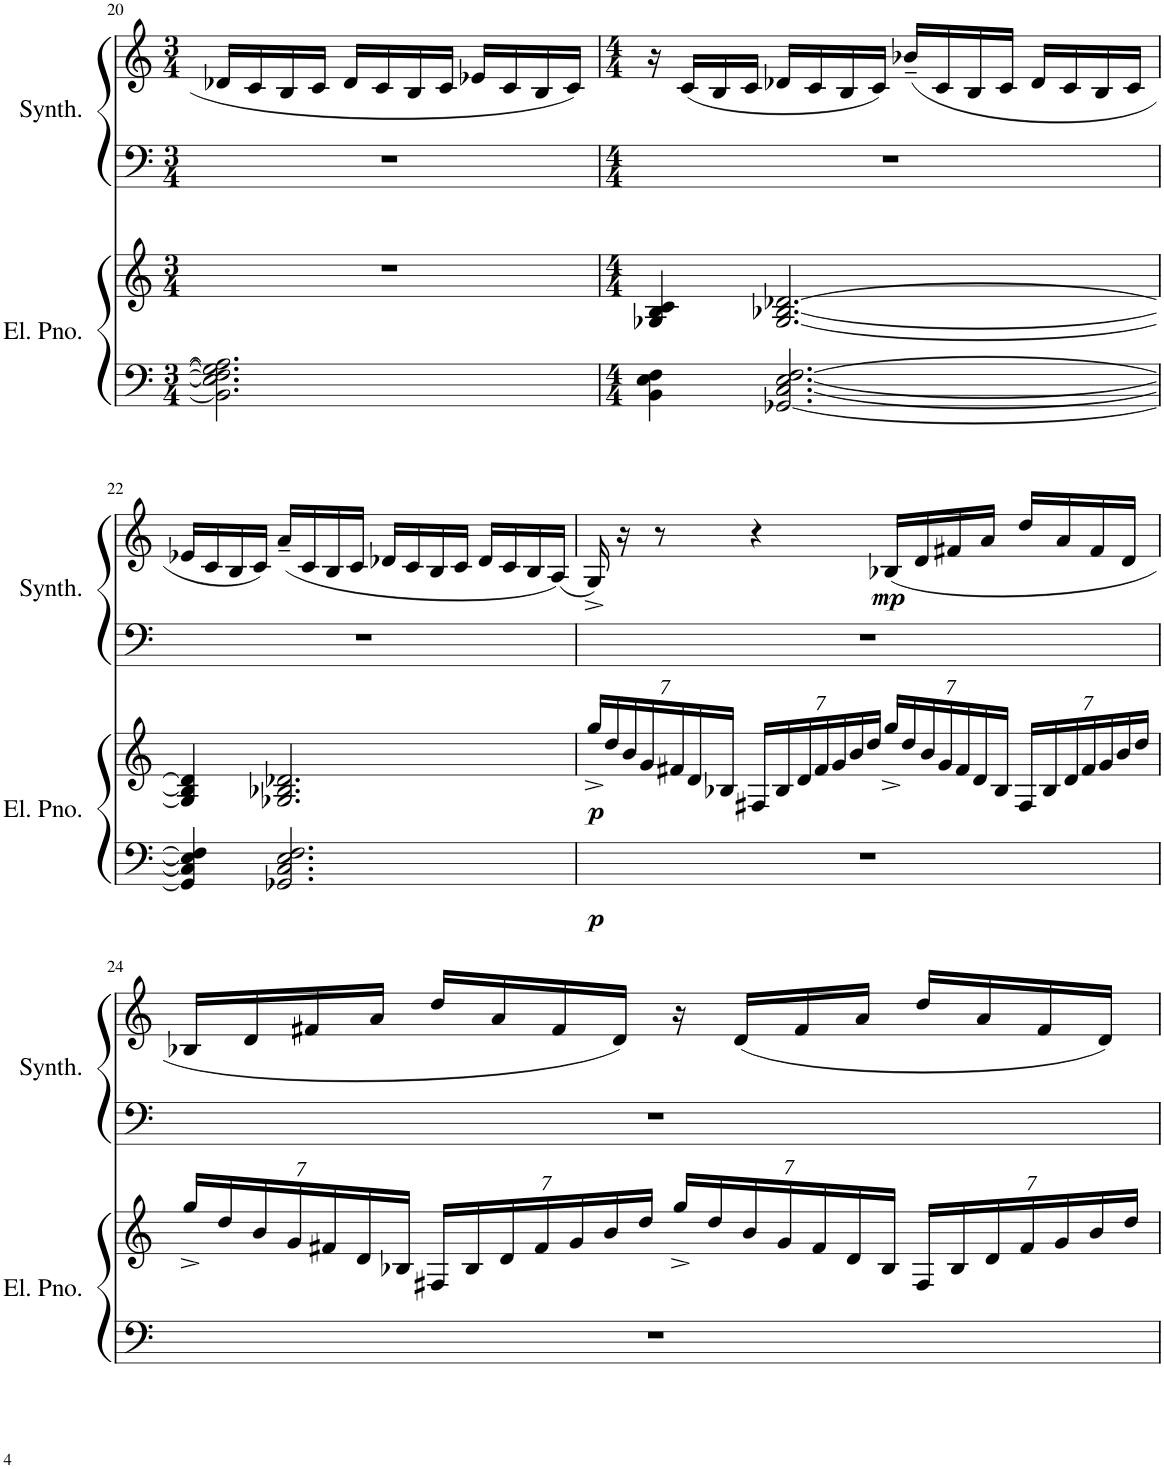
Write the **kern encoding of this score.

**kern	**kern	**dynam	**kern	**kern	**dynam
*part2	*part2	*part2	*part1	*part1	*part1
*staff4	*staff3	*staff3/4	*staff2	*staff1	*staff1/2
*I"Electric Piano	*	*	*I"Saw Synthesizer	*	*
*I'El. Pno.	*	*	*I'Synth.	*	*
!!LO:PB:g=z
*clefF4	*clefG2	*	*clefF4	*clefG2	*
*k[]	*k[]	*	*k[]	*k[]	*
*M3/4	*M3/4	*	*M3/4	*M3/4	*
=20	=20	=20	=20	=20	=20
2.BB\] 2.E\] 2.F\] 2.G-\] 2.A\]	2.r	.	2.r	16d-X/LL	.
.	.	.	.	16c/	.
.	.	.	.	16B/	.
.	.	.	.	16c/JJ	.
.	.	.	.	16d-/LL	.
.	.	.	.	16c/	.
.	.	.	.	16B/	.
.	.	.	.	16c/JJ	.
.	.	.	.	16e-X/LL	.
.	.	.	.	16c/	.
.	.	.	.	16B/	.
.	.	.	.	16c/JJ	.
=21	=21	=21	=21	=21	=21
*M4/4	*M4/4	*	*M4/4	*M4/4	*
4BB\ 4E\ 4F\	4G-X/ 4B/ 4c/	.	1r	16r	.
.	.	.	.	(16c/LL	.
.	.	.	.	16B/	.
.	.	.	.	16c/JJ	.
[2.GG-X/ [2.C/ [2.E/ [2.F/	[2.G-/ [2.B-X/ [2.d-X/	.	.	16d-X/LL	.
.	.	.	.	16c/	.
.	.	.	.	16B/	.
.	.	.	.	16c/JJ)	.
.	.	.	.	(16b-X~/LL	.
.	.	.	.	16c/	.
.	.	.	.	16B/	.
.	.	.	.	16c/JJ	.
.	.	.	.	16d-/LL	.
.	.	.	.	16c/	.
.	.	.	.	16B/	.
.	.	.	.	16c/JJ	.
!!LO:LB:g=z
=22	=22	=22	=22	=22	=22
4GG-/] 4C/] 4E/] 4F/]	4G-/] 4B-/] 4d-/]	.	1r	16e-X/LL	.
.	.	.	.	16c/	.
.	.	.	.	16B/	.
.	.	.	.	16c/JJ)	.
2.GG-X/ 2.C/ 2.E/ 2.F/	2.G-X/ 2.B-X/ 2.d-X/	.	.	(16a~/LL	.
.	.	.	.	16c/	.
.	.	.	.	16B/	.
.	.	.	.	16c/JJ	.
.	.	.	.	16d-X/LL	.
.	.	.	.	16c/	.
.	.	.	.	16B/	.
.	.	.	.	16c/JJ	.
.	.	.	.	16d-/LL	.
.	.	.	.	16c/	.
.	.	.	.	16B/	.
.	.	.	.	(16A/JJ)	.
=23	=23	=23	=23	=23	=23
*	*Xbrackettup	*	*	*	*
!	!	!LO:DY:b=2	!	!	!
!	!	!LO:DY:n=1:b	!	!	!
1r	28gg^/LL	p p	1r	16G^/)	.
.	28dd/	.	.	.	.
.	.	.	.	16r	.
.	28b/	.	.	.	.
.	28g/	.	.	.	.
.	.	.	.	8r	.
.	28f#X/	.	.	.	.
.	28d/	.	.	.	.
.	28B-X/JJ	.	.	.	.
.	28F#X/LL	.	.	4r	.
.	28B-/	.	.	.	.
.	28d/	.	.	.	.
.	28f#/	.	.	.	.
.	28g/	.	.	.	.
.	28b/	.	.	.	.
.	28dd/JJ	.	.	.	.
!	!	!	!	!	!LO:DY:b
.	28gg^/LL	.	.	(16B-X/LL	mp
.	28dd/	.	.	.	.
.	.	.	.	16d/	.
.	28b/	.	.	.	.
.	28g/	.	.	.	.
.	.	.	.	16f#X/	.
.	28f#/	.	.	.	.
.	28d/	.	.	.	.
.	.	.	.	16a/JJ	.
.	28B-/JJ	.	.	.	.
.	28F#/LL	.	.	16dd/LL	.
.	28B-/	.	.	.	.
.	.	.	.	16a/	.
.	28d/	.	.	.	.
.	28f#/	.	.	.	.
.	.	.	.	16f#/	.
.	28g/	.	.	.	.
.	28b/	.	.	.	.
.	.	.	.	16d/JJ	.
.	28dd/JJ	.	.	.	.
!!LO:LB:g=z
=24	=24	=24	=24	=24	=24
1r	28gg^/LL	.	1r	16B-X/LL	.
.	28dd/	.	.	.	.
.	.	.	.	16d/	.
.	28b/	.	.	.	.
.	28g/	.	.	.	.
.	.	.	.	16f#X/	.
.	28f#X/	.	.	.	.
.	28d/	.	.	.	.
.	.	.	.	16a/JJ	.
.	28B-X/JJ	.	.	.	.
.	28F#X/LL	.	.	16dd/LL	.
.	28B-/	.	.	.	.
.	.	.	.	16a/	.
.	28d/	.	.	.	.
.	28f#/	.	.	.	.
.	.	.	.	16f#/	.
.	28g/	.	.	.	.
.	28b/	.	.	.	.
.	.	.	.	16d/JJ)	.
.	28dd/JJ	.	.	.	.
.	28gg^/LL	.	.	16r	.
.	28dd/	.	.	.	.
.	.	.	.	(16d/LL	.
.	28b/	.	.	.	.
.	28g/	.	.	.	.
.	.	.	.	16f#/	.
.	28f#/	.	.	.	.
.	28d/	.	.	.	.
.	.	.	.	16a/JJ	.
.	28B-/JJ	.	.	.	.
.	28F#/LL	.	.	16dd/LL	.
.	28B-/	.	.	.	.
.	.	.	.	16a/	.
.	28d/	.	.	.	.
.	28f#/	.	.	.	.
.	.	.	.	16f#/	.
.	28g/	.	.	.	.
.	28b/	.	.	.	.
.	.	.	.	16d/JJ)	.
.	28dd/JJ	.	.	.	.
=	=	=	=	=	=
*-	*-	*-	*-	*-	*-
